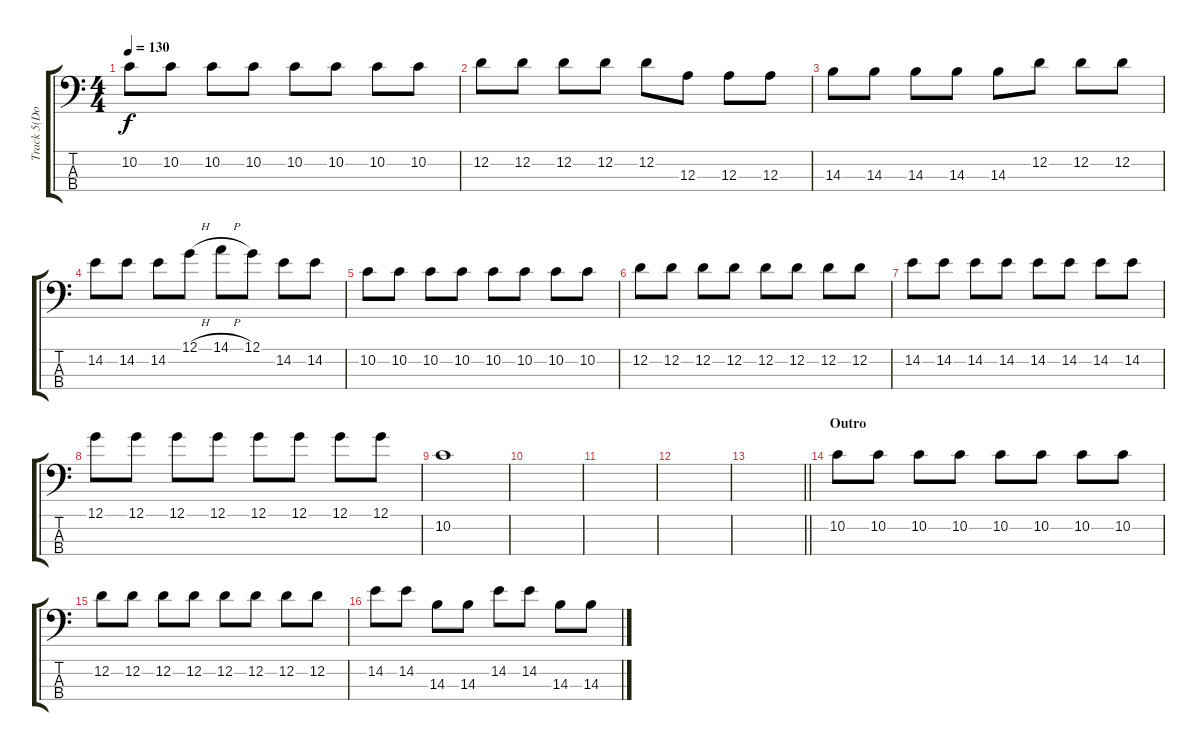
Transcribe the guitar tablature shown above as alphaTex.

\track ("Track 5(Dok Sergio/Bass)" "Track 5(Do") {instrument electricbassfinger}
\staff {score tabs}
\tuning (G2 D2 A1 E1) {hide}
\ts (4 4)
\tempo 130
\clef f4
\ks c
10.2.8{dy f} 10.2.8 10.2.8 10.2.8 10.2.8 10.2.8 10.2.8 10.2.8 |
12.2.8 12.2.8 12.2.8 12.2.8 12.2.8 12.3.8 12.3.8 12.3.8 |
14.3.8 14.3.8 14.3.8 14.3.8 14.3.8 12.2.8 12.2.8 12.2.8 |
14.2.8 14.2.8 14.2.8 12.1{h}.8 14.1{h}.8 12.1.8 14.2.8 14.2.8 |
10.2.8 10.2.8 10.2.8 10.2.8 10.2.8 10.2.8 10.2.8 10.2.8 |
12.2.8 12.2.8 12.2.8 12.2.8 12.2.8 12.2.8 12.2.8 12.2.8 |
14.2.8 14.2.8 14.2.8 14.2.8 14.2.8 14.2.8 14.2.8 14.2.8 |
12.1.8 12.1.8 12.1.8 12.1.8 12.1.8 12.1.8 12.1.8 12.1.8 |
10.2.1 |
|
|
|
\barLineRight lightlight
|
\section ("" "Outro")
10.2.8 10.2.8 10.2.8 10.2.8 10.2.8 10.2.8 10.2.8 10.2.8 |
12.2.8 12.2.8 12.2.8 12.2.8 12.2.8 12.2.8 12.2.8 12.2.8 |
14.2.8 14.2.8 14.3.8 14.3.8 14.2.8 14.2.8 14.3.8 14.3{sl}.8
